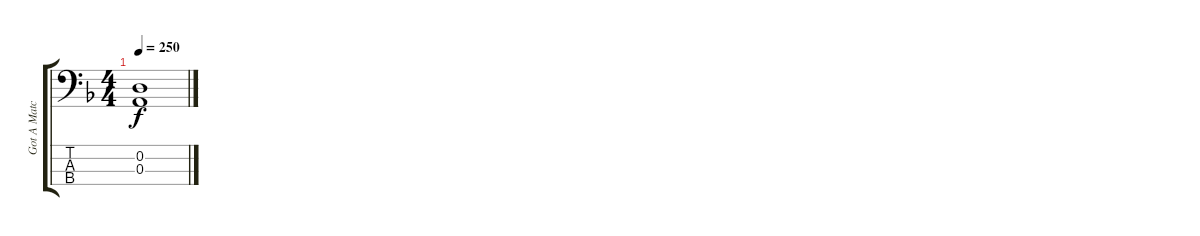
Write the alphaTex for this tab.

\track ("Got A Match?" "Got A Matc") {instrument acousticguitarsteel}
\staff {score tabs}
\tuning (G2 D2 A1 E1) {hide}
\ts (4 4)
\tempo 250
\clef f4
\ks f
(0.2{t} 0.3{t}).1{dy f}
